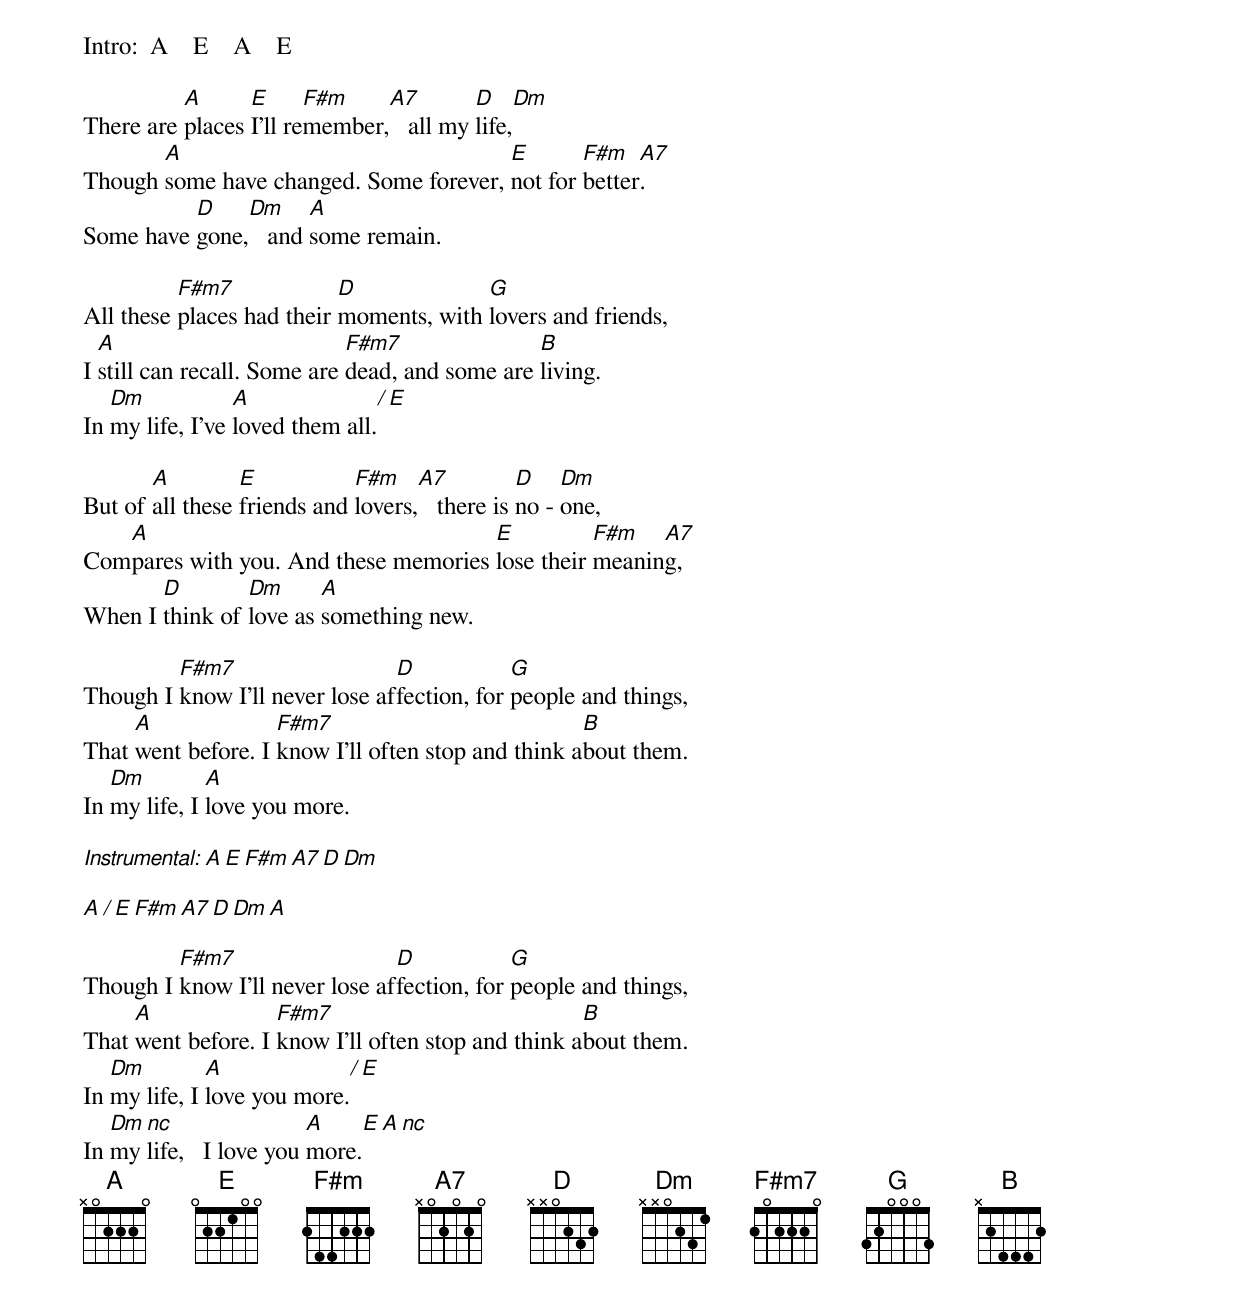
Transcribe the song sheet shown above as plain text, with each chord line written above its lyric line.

Intro:  A    E    A    E

          A      E      F#m    A7        D    Dm
There are places I'll remember,   all my life,
       A                                E       F#m   A7
Though some have changed. Some forever, not for better.
          D    Dm     A
Some have gone,   and some remain.

          F#m7             D             G
All these places had their moments, with lovers and friends,
  A                          F#m7               B
I still can recall. Some are dead, and some are living.
   Dm            A              /              E
In my life, I've loved them all.

       A         E           F#m    A7          D    Dm
But of all these friends and lovers,   there is no - one,
   A                                  E          F#m   A7
Compares with you. And these memories lose their meaning,
       D        Dm      A
When I think of love as something new.

         F#m7                   D            G
Though I know I'll never lose affection, for people and things,
     A              F#m7                            B
That went before. I know I'll often stop and think about them.
   Dm         A
In my life, I love you more.

Instrumental:  A  E  F#m  A7  D  Dm

               A   / E  F#m  A7  D  Dm  A

         F#m7                   D            G
Though I know I'll never lose affection, for people and things,
     A              F#m7                            B
That went before. I know I'll often stop and think about them.
   Dm         A             /             E
In my life, I love you more.
   Dm nc                 A       E       A nc
In my life,   I love you more.
